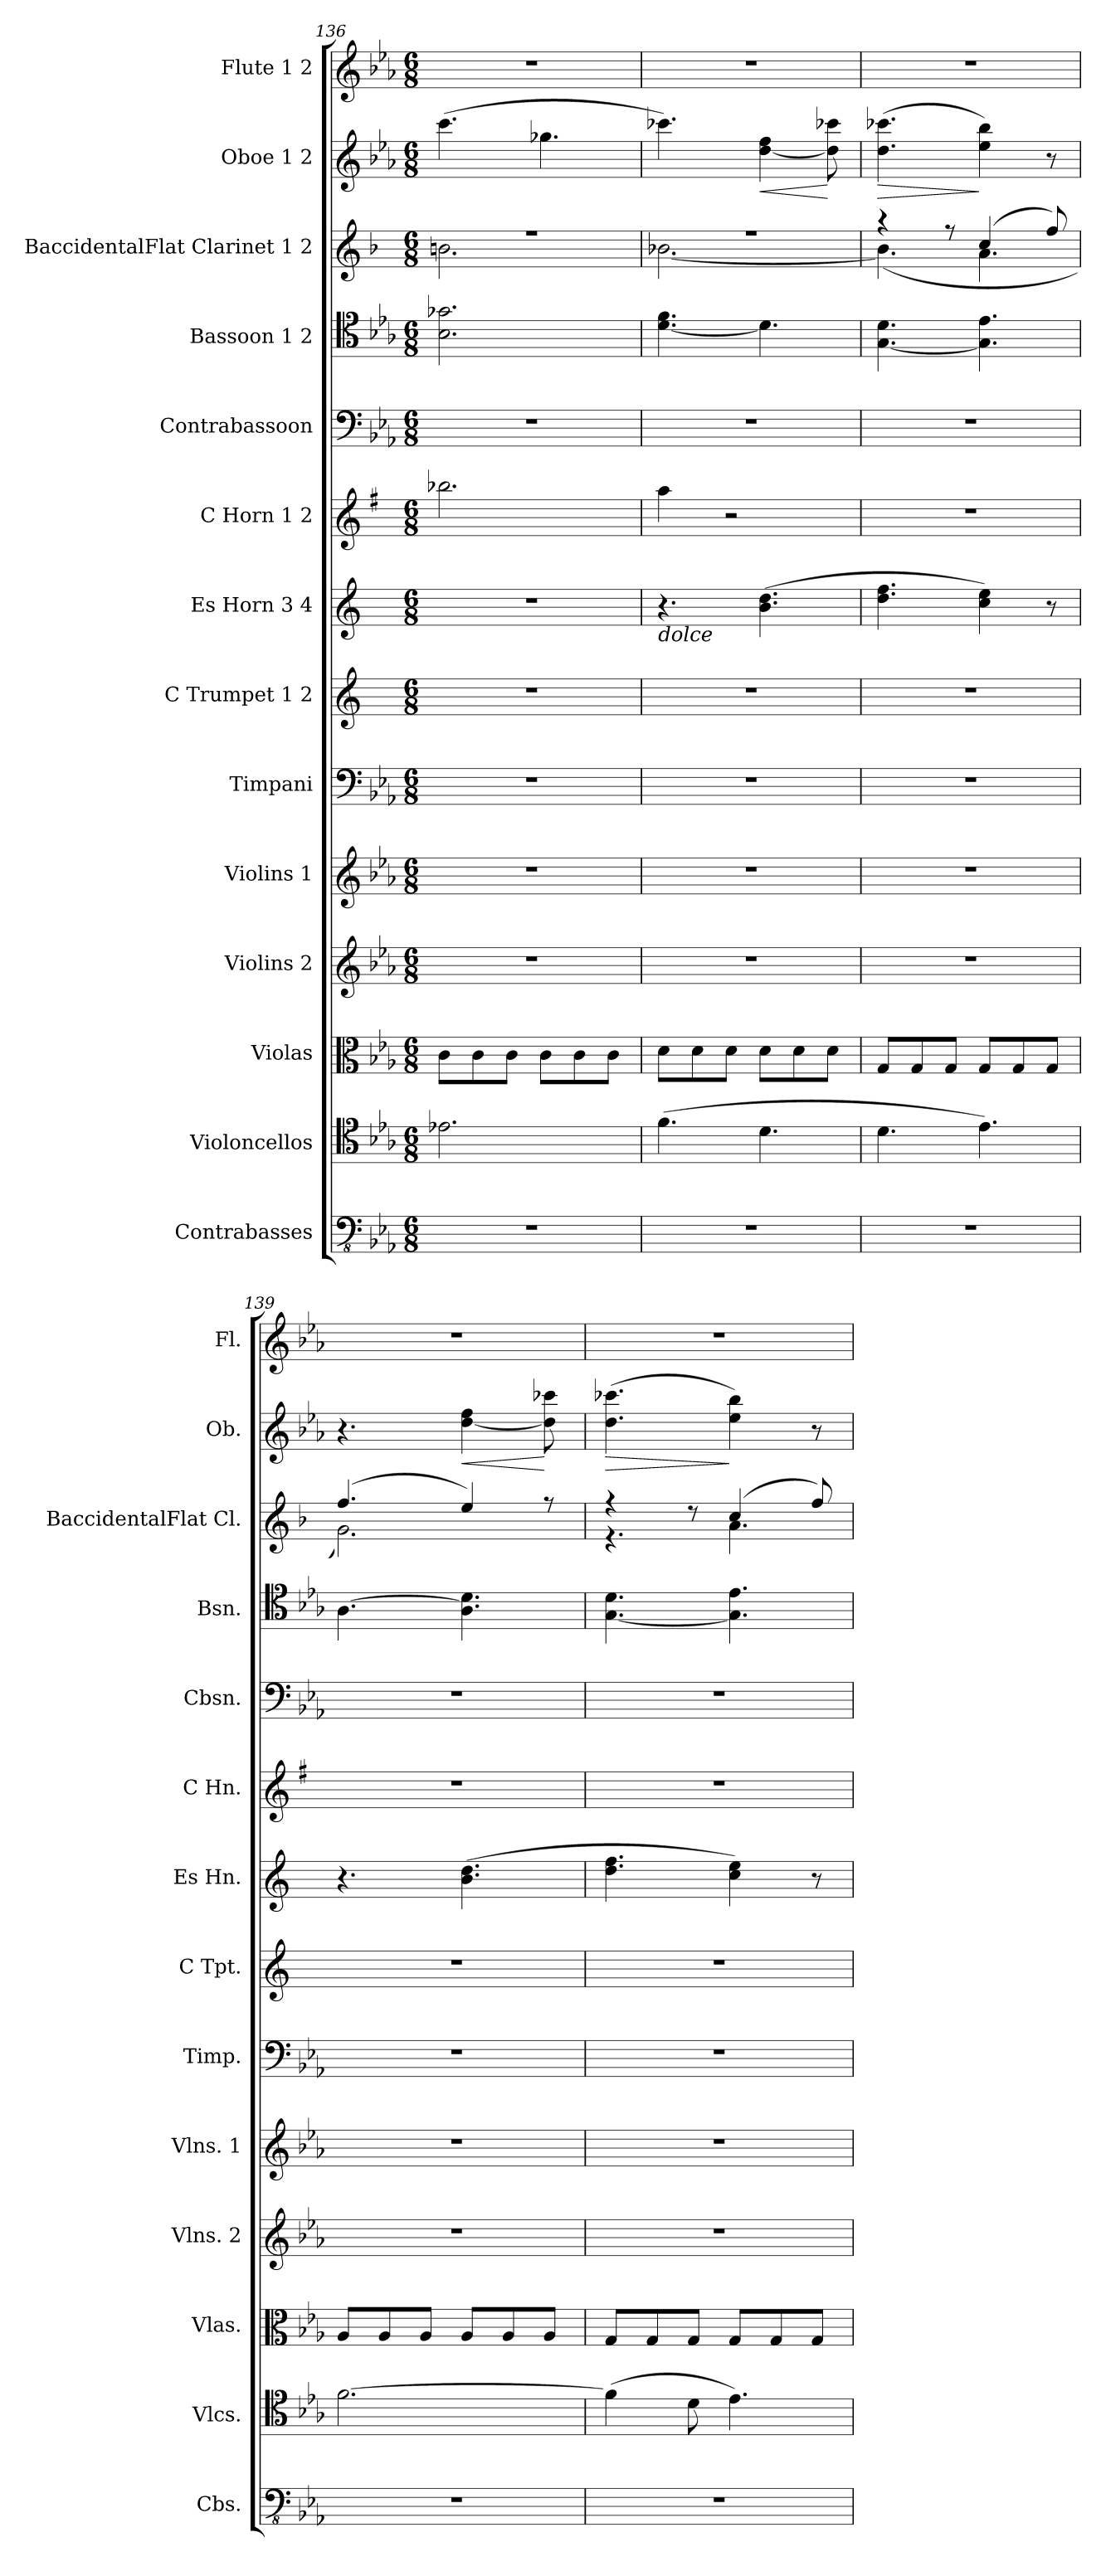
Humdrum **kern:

**kern	**kern	**kern	**kern	**kern	**kern	**kern	**kern	**kern	**kern	**kern	**kern	**kern	**dynam	**kern
*part14	*part13	*part12	*part11	*part10	*part9	*part8	*part7	*part6	*part5	*part4	*part3	*part2	*part2	*part1
*staff14	*staff13	*staff12	*staff11	*staff10	*staff9	*staff8	*staff7	*staff6	*staff5	*staff4	*staff3	*staff2	*staff2	*staff1
*I"Contrabasses	*I"Violoncellos	*I"Violas	*I"Violins 2	*I"Violins 1	*I"Timpani	*I"C Trumpet 1 2	*I"Es Horn 3 4	*I"C Horn 1 2	*I"Contrabassoon	*I"Bassoon 1 2	*I"BaccidentalFlat Clarinet 1 2	*I"Oboe 1 2	*	*I"Flute  1 2
*I'Cbs.	*I'Vlcs.	*I'Vlas.	*I'Vlns. 2	*I'Vlns. 1	*I'Timp.	*I'C Tpt.	*I'Es Hn.	*I'C Hn.	*I'Cbsn.	*I'Bsn.	*I'BaccidentalFlat Cl.	*I'Ob.	*	*I'Fl.
*clefFv4	*clefC4	*clefC3	*clefG2	*clefG2	*clefF4	*clefG2	*clefG2	*clefG2	*clefF4	*clefC4	*clefG2	*clefG2	*	*clefG2
*	*	*	*	*	*	*	*ITrd5c9	*ITrd4c7	*ITrd7c12	*	*ITrd1c2	*	*	*
*k[b-e-a-]	*k[b-e-a-]	*k[b-e-a-]	*k[b-e-a-]	*k[b-e-a-]	*k[b-e-a-]	*k[]	*k[b-e-a-]	*k[]	*k[b-e-a-]	*k[b-e-a-]	*k[b-e-a-]	*k[b-e-a-]	*	*k[b-e-a-]
*M6/8	*M6/8	*M6/8	*M6/8	*M6/8	*M6/8	*M6/8	*M6/8	*M6/8	*M6/8	*M6/8	*M6/8	*M6/8	*	*M6/8
=136	=136	=136	=136	=136	=136	=136	=136	=136	=136	=136	=136	=136	=136	=136
*	*	*	*	*	*	*	*	*	*	*	*^	*	*	*
2.r	2.e-X\	8c\L	2.r	2.r	2.r	2.r	2.r	2.ee-X\	2.r	2.B-\ 2.g-X\	2.r	2.an\	(4.ccc\	.	2.r
.	.	8c\	.	.	.	.	.	.	.	.	.	.	.	.	.
.	.	8c\J	.	.	.	.	.	.	.	.	.	.	.	.	.
.	.	8c\L	.	.	.	.	.	.	.	.	.	.	4.gg-X\	.	.
.	.	8c\	.	.	.	.	.	.	.	.	.	.	.	.	.
.	.	8c\J	.	.	.	.	.	.	.	.	.	.	.	.	.
=137	=137	=137	=137	=137	=137	=137	=137	=137	=137	=137	=137	=137	=137	=137	=137
!	!	!	!	!	!	!	!LO:TX:b:i:t=dolce	!	!	!	!	!	!	!	!
2.r	(4.f\	8d\L	2.r	2.r	2.r	2.r	4.r	4dd\	2.r	[4.d\ 4.f\	2.r	[2.a-X\	4.ccc-X\)	.	2.r
.	.	8d\	.	.	.	.	.	.	.	.	.	.	.	.	.
.	.	8d\J	.	.	.	.	.	2r	.	.	.	.	.	.	.
!	!	!	!	!	!	!	!	!	!	!	!	!	!	!LO:HP:b	!
.	4.d\	8d\L	.	.	.	.	(4.d\ 4.f\	.	.	4.d\]	.	.	[4dd\ 4ff\	<	.
.	.	8d\	.	.	.	.	.	.	.	.	.	.	.	.	.
.	.	8d\J	.	.	.	.	.	.	.	.	.	.	8dd\] 8ccc-X\	[	.
=138	=138	=138	=138	=138	=138	=138	=138	=138	=138	=138	=138	=138	=138	=138	=138
!	!	!	!	!	!	!	!	!	!	!	!	!	!	!LO:HP:b	!
2.r	4.d\	8G/L	2.r	2.r	2.r	2.r	4.f\ 4.a-\	2.r	2.r	[4.G\ 4.d\	4r	(4.a-\]	(4.dd\ 4.ccc-X\	>	2.r
.	.	8G/	.	.	.	.	.	.	.	.	.	.	.	.	.
.	.	8G/J	.	.	.	.	.	.	.	.	8r	.	.	.	.
.	4.e-\)	8G/L	.	.	.	.	4e-\ 4g\)	.	.	4.G\] 4.e-\	(4b-/	4.g\	4ee-\ 4bb-\)	]	.
.	.	8G/	.	.	.	.	.	.	.	.	.	.	.	.	.
.	.	8G/J	.	.	.	.	8r	.	.	.	8ee-/)	.	8r	.	.
!!LO:PB:g=z
=139	=139	=139	=139	=139	=139	=139	=139	=139	=139	=139	=139	=139	=139	=139	=139
2.r	[2.f\	8A-/L	2.r	2.r	2.r	2.r	4.r	2.r	2.r	[4.A-\	(4.ee-/	2.f\)	4.r	.	2.r
.	.	8A-/	.	.	.	.	.	.	.	.	.	.	.	.	.
.	.	8A-/J	.	.	.	.	.	.	.	.	.	.	.	.	.
!	!	!	!	!	!	!	!	!	!	!	!	!	!	!LO:HP:b	!
.	.	8A-/L	.	.	.	.	(4.d\ 4.f\	.	.	4.A-\] 4.d\	4dd/)	.	[4dd\ 4ff\	<	.
.	.	8A-/	.	.	.	.	.	.	.	.	.	.	.	.	.
.	.	8A-/J	.	.	.	.	.	.	.	.	8r	.	8dd\] 8ccc-X\	[	.
=140	=140	=140	=140	=140	=140	=140	=140	=140	=140	=140	=140	=140	=140	=140	=140
!	!	!	!	!	!	!	!	!	!	!	!	!	!	!LO:HP:b	!
2.r	(4f\]	8G/L	2.r	2.r	2.r	2.r	4.f\ 4.a-\	2.r	2.r	[4.G\ 4.d\	4r	4.r	(4.dd\ 4.ccc-X\	>	2.r
.	.	8G/	.	.	.	.	.	.	.	.	.	.	.	.	.
.	8d\	8G/J	.	.	.	.	.	.	.	.	8r	.	.	.	.
.	4.e-\)	8G/L	.	.	.	.	4e-\ 4g\)	.	.	4.G\] 4.e-\	(4b-/	4.g\	4ee-\ 4bb-\)	]	.
.	.	8G/	.	.	.	.	.	.	.	.	.	.	.	.	.
.	.	8G/J	.	.	.	.	8r	.	.	.	8ee-/)	.	8r	.	.
*	*	*	*	*	*	*	*	*	*	*	*v	*v	*	*	*
=	=	=	=	=	=	=	=	=	=	=	=	=	=	=
*-	*-	*-	*-	*-	*-	*-	*-	*-	*-	*-	*-	*-	*-	*-
